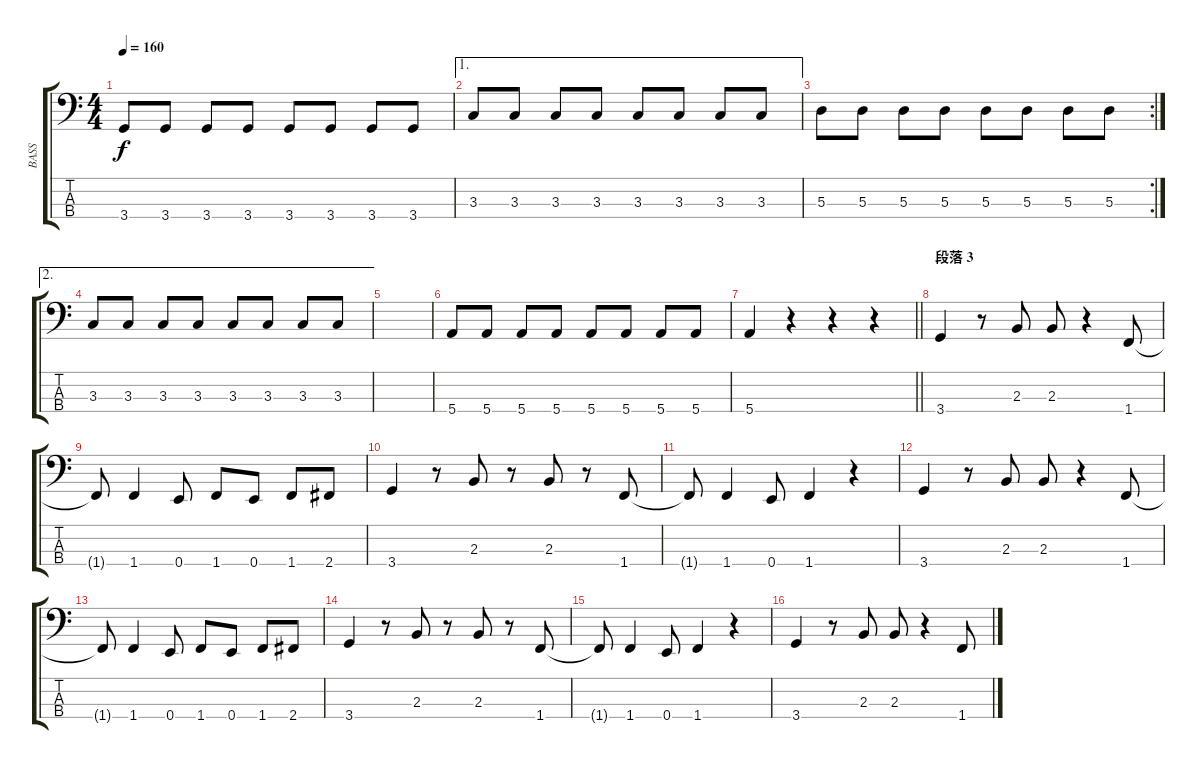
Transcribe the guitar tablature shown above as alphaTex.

\track ("BASS" "BASS") {instrument electricbasspick}
\staff {score tabs}
\tuning (G2 D2 A1 E1) {hide}
\ts (4 4)
\tempo 160
\clef f4
\ks c
3.4.8{dy f} 3.4.8 3.4.8 3.4.8 3.4.8 3.4.8 3.4.8 3.4.8 |
\ae 1
3.3.8 3.3.8 3.3.8 3.3.8 3.3.8 3.3.8 3.3.8 3.3.8 |
\rc 2
5.3.8 5.3.8 5.3.8 5.3.8 5.3.8 5.3.8 5.3.8 5.3.8 |
\ae 2
3.3.8 3.3.8 3.3.8 3.3.8 3.3.8 3.3.8 3.3.8 3.3.8 |
|
5.4.8 5.4.8 5.4.8 5.4.8 5.4.8 5.4.8 5.4.8 5.4.8 |
\barLineRight lightlight
5.4.4 r.4 r.4 r.4 |
\section ("" "段落 3")
3.4.4 r.8 2.3.8 2.3.8 r.4 1.4.8 |
1.4{t}.8 1.4.4 0.4.8 1.4.8 0.4.8 1.4.8 2.4.8 |
3.4.4 r.8 2.3.8 r.8 2.3.8 r.8 1.4.8 |
1.4{t}.8 1.4.4 0.4.8 1.4.4 r.4 |
3.4.4 r.8 2.3.8 2.3.8 r.4 1.4.8 |
1.4{t}.8 1.4.4 0.4.8 1.4.8 0.4.8 1.4.8 2.4.8 |
3.4.4 r.8 2.3.8 r.8 2.3.8 r.8 1.4.8 |
1.4{t}.8 1.4.4 0.4.8 1.4.4 r.4 |
3.4.4 r.8 2.3.8 2.3.8 r.4 1.4.8
